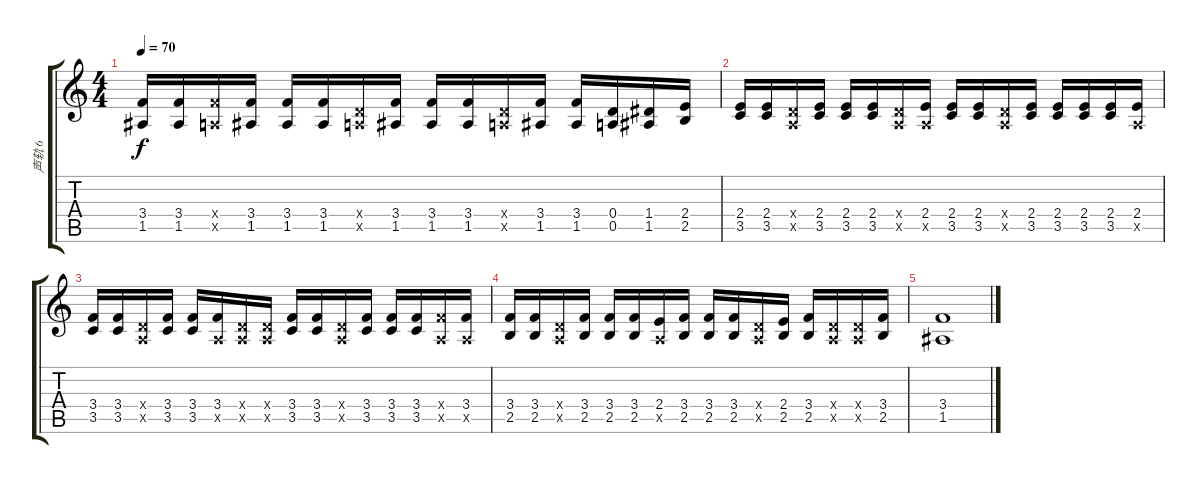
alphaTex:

\track ("声轨 6" "声轨 6") {instrument electricguitarclean}
\staff {score tabs}
\tuning (E4 B3 G3 D3 A2 E2) {hide}
\ts (4 4)
\tempo 70
\clef g2
\ks c
(3.4 1.5).16{dy f} (3.4 1.5).16 (3.4{x} 0.5{x}).16 (3.4 1.5).16 (3.4 1.5).16 (3.4 1.5).16 (0.4{x} 0.5{x}).16 (3.4 1.5).16 (3.4 1.5).16 (3.4 1.5).16 (0.4{x} 0.5{x}).16 (3.4 1.5).16 (3.4 1.5).16 (0.4 0.5).16 (1.4 1.5).16 (2.4 2.5).16 |
(2.4 3.5).16 (2.4 3.5).16 (0.4{x} 0.5{x}).16 (2.4 3.5).16 (2.4 3.5).16 (2.4 3.5).16 (0.4{x} 0.5{x}).16 (2.4 0.5{x}).16 (2.4 3.5).16 (2.4 3.5).16 (0.4{x} 0.5{x}).16 (2.4 3.5).16 (2.4 3.5).16 (2.4 3.5).16 (2.4 3.5).16 (2.4 0.5{x}).16 |
(3.4 3.5).16 (3.4 3.5).16 (0.4{x} 0.5{x}).16 (3.4 3.5).16 (3.4 3.5).16 (3.4 0.5{x}).16 (0.4{x} 0.5{x}).16 (0.4{x} 0.5{x}).16 (3.4 3.5).16 (3.4 3.5).16 (0.4{x} 0.5{x}).16 (3.4 3.5).16 (3.4 3.5).16 (3.4 3.5).16 (3.4{x} 0.5{x}).16 (3.4 0.5{x}).16 |
(3.4 2.5).16 (3.4 2.5).16 (0.4{x} 0.5{x}).16 (3.4 2.5).16 (3.4 2.5).16 (3.4 2.5).16 (2.4 0.5{x}).16 (3.4 2.5).16 (3.4 2.5).16 (3.4 2.5).16 (0.4{x} 0.5{x}).16 (2.4 2.5).16 (3.4 2.5).16 (0.4{x} 0.5{x}).16 (0.4{x} 0.5{x}).16 (3.4 2.5).16 |
(3.4 1.5).1
